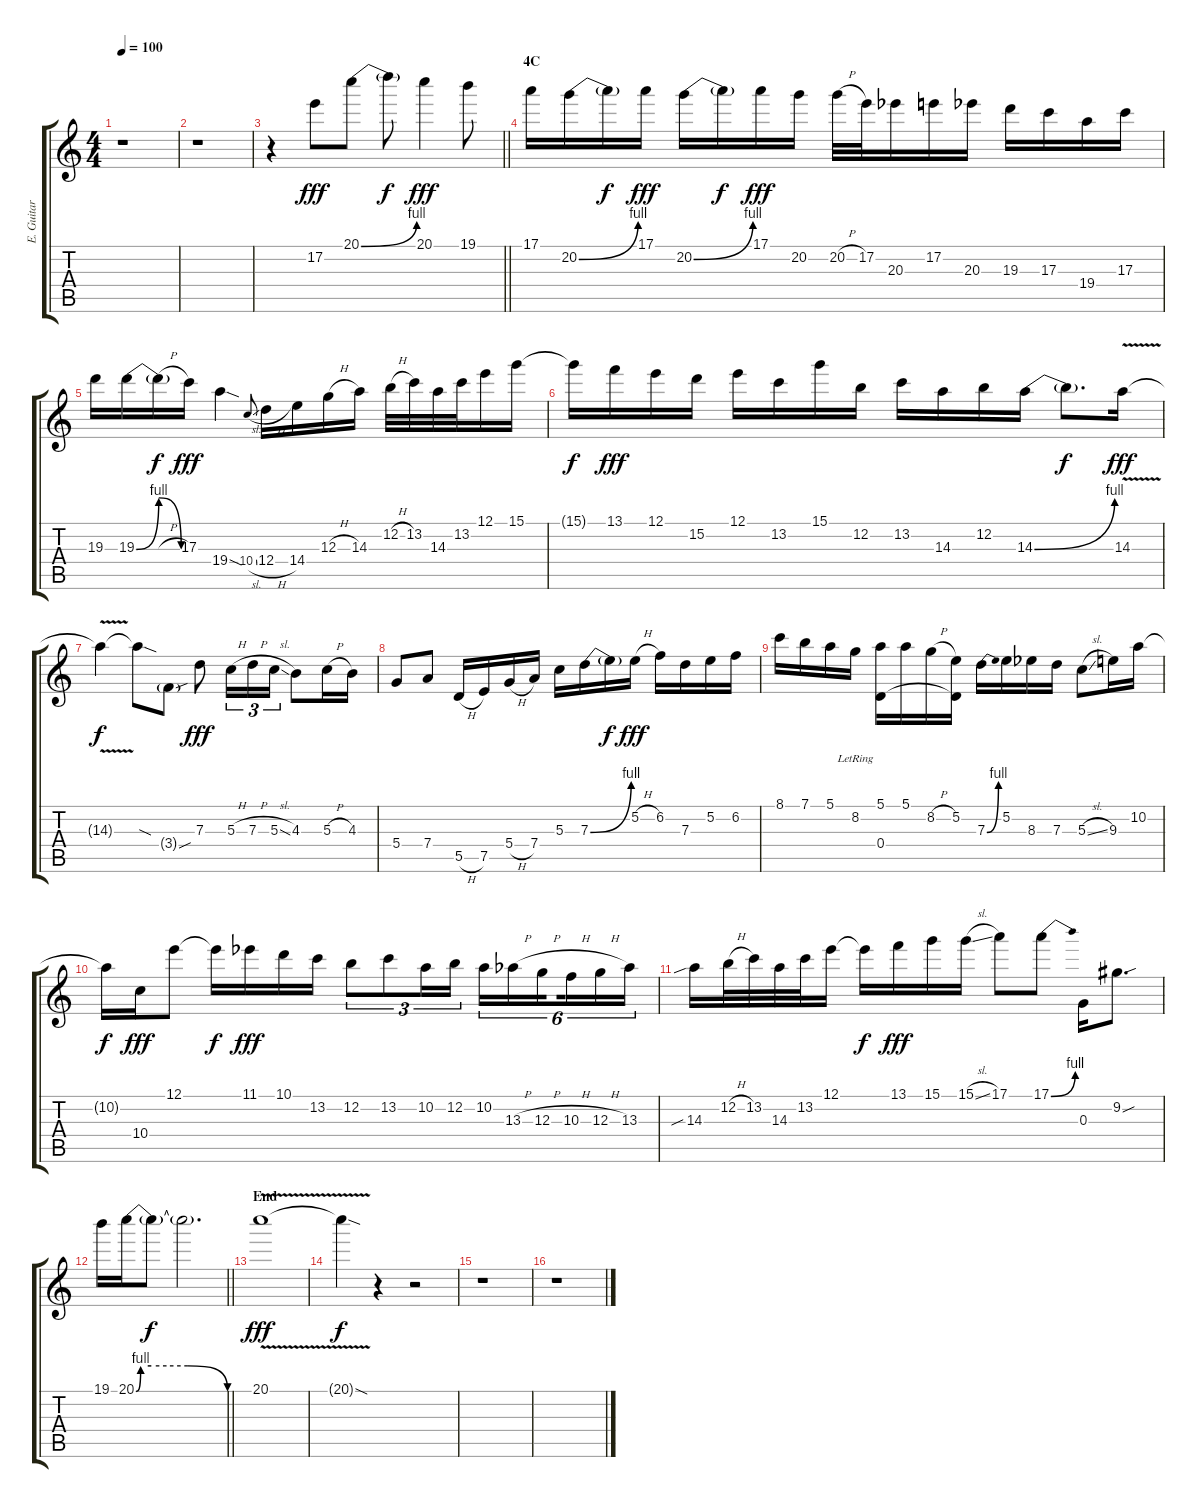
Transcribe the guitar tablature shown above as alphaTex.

\track ("E. Guitar I" "E. Guitar ") {instrument overdrivenguitar}
\staff {score tabs}
\tuning (E4 B3 G3 D3 A2 E2) {hide}
\ts (4 4)
\tempo 100
\clef g2
\ks c
r.1{dy f} |
r.1 |
\barLineRight lightlight
r.4 17.2.8{dy fff} 20.1{be (bend 0 0 60 4)}.8 20.1{t}.8{dy f} 20.1.4{dy fff} 19.1.8 |
\section ("" "4C")
17.1.16 20.2{be (bend 0 0 60 4)}.16 20.2{t}.16{dy f} 17.1.16{dy fff} 20.2{be (bend 0 0 60 4)}.16 20.2{t}.16{dy f} 17.1.16{dy fff} 20.2.16 20.2{h}.32 17.2.32 20.3{acc b}.16 17.2.16 20.3{acc b}.16 19.3.16 17.3.16 19.4.16 17.3.16 |
19.3.16 19.3{be (bendrelease 0 0 30 4 30 4 60 0)}.16 19.3{h t}.16{dy f} 17.3.16{dy fff} 19.4{sod}.4 10.4{sl}.8{gr onbeat} 12.4{h}.16 14.4.16 12.3{h}.16 14.3.16 12.2{h}.32 13.2.32 14.3.32 13.2.32 12.1.16 15.1.16 |
15.1{t}.16{dy f} 13.1.16{dy fff} 12.1.16 15.2.16 12.1.16 13.2.16 15.1.16 12.2.16 13.2.16 14.3.16 12.2.16 14.3{be (bend 0 0 60 4)}.16 14.3{t}.8{d dy f} 14.3{v}.16{dy fff} |
14.3{t}.4{dy f} 14.3{sod t}.8 3.4{sou g}.8 7.3.8{dy fff} 5.3{h}.16{tu (3 2)} 7.3{h}.16{tu (3 2)} 5.3{sl}.16{tu (3 2)} 4.3.8 5.3{h}.16 4.3.16 |
5.4.8 7.4.8 5.5{h}.16 7.5.16 5.4{h}.16 7.4.16 5.3.16 7.3{be (bend 0 0 60 4)}.16 7.3{t}.16{dy f} 5.2{h}.16{dy fff} 6.2.16 7.3.16 5.2.16 6.2.16 |
8.1.16 7.1.16 5.1.16 8.2{lr}.16 (5.1 0.4).16 5.1.16 8.2{h}.16 (5.2 0.4{t}).16 7.3{be (bend 0 0 60 4)}.16 5.2.16 8.3{acc b}.16 7.3.16 5.3{sl}.8 9.3.16 10.2.16 |
10.2{t}.16{dy f} 10.4.16{dy fff} 12.1.8 12.1{t}.16{dy f} 11.1{acc b}.16{dy fff} 10.1.16 13.2.16 12.2.8{tu (3 2)} 13.2.8{tu (3 2)} 10.2.16{tu (3 2)} 12.2.16{tu (3 2)} 10.2.16{tu (6 4)} 13.3{h acc b}.16{tu (6 4)} 12.3{h}.16{tu (6 4) beam splitsecondary} 10.3{h}.16{tu (6 4)} 12.3{h}.16{tu (6 4)} 13.3{acc b}.16{tu (6 4)} |
14.3{sib}.16 12.2{h}.32 13.2.32 14.3.32 13.2.32 12.1.16 12.1{t}.16{dy f} 13.1.16{dy fff} 15.1.16 15.1{sl}.16 17.1.8 17.1{be (bend 0 0 60 4)}.8 0.3.16 9.2{sou}.8{d} |
\barLineRight lightlight
19.1.16 20.1{be (custom 0 0 3 4 10 4 20 4 34 4 60 0)}.16 20.1{t}.8{dy f} 20.1{t}.2{d} |
\section ("" "End")
20.1{v}.1{dy fff} |
20.1{sod t}.4{dy f} r.4 r.2 |
r.1 |
r.1
